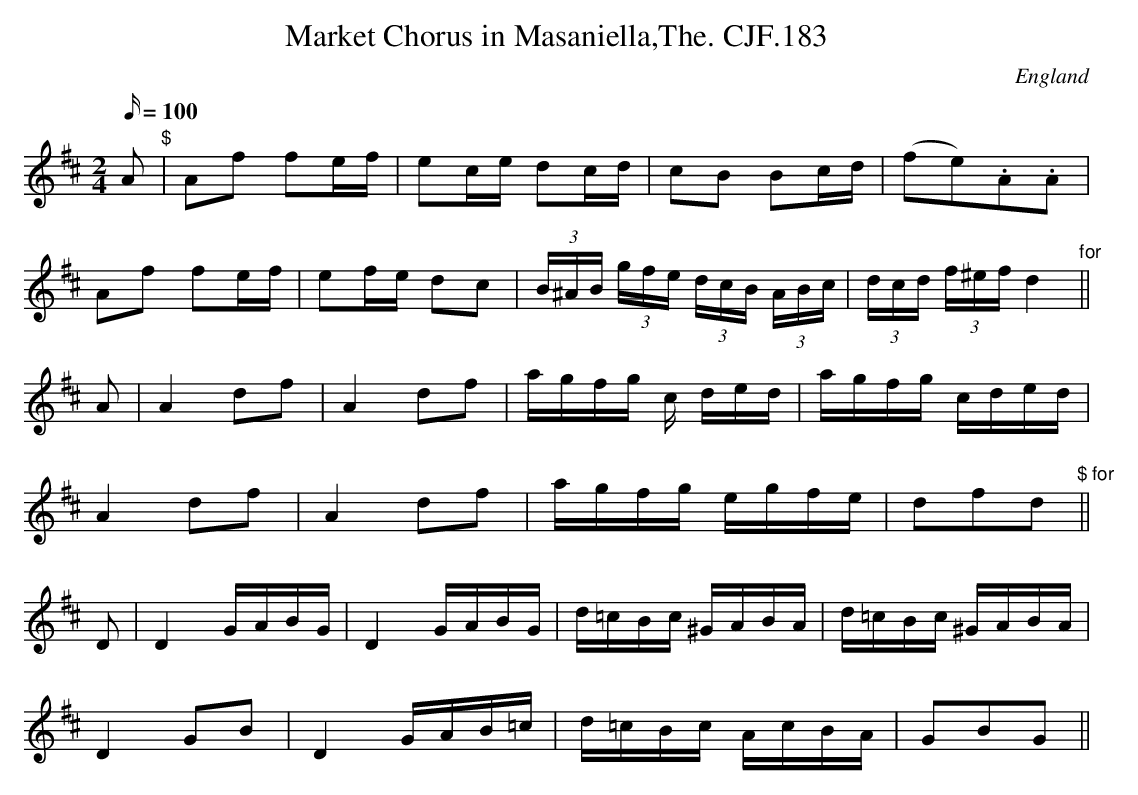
X:1
T:Market Chorus in Masaniella,The. CJF.183
M:2/4
L:1/16
Q:100
O:England
K:D
A2"$"|A2f2 f2ef|e2ce d2cd|c2B2 B2cd|(f2e2).A2.A2|!
A2f2 f2ef|e2fe d2c2|
(3B^AB (3gfe (3dcB (3ABc| (3dcd (3f^ef d4"for"||!A2|A4d2f2|A4d2f2|agfg c
ded|agfg cded|!
A4d2f2|A4d2f2|agfg egfe|d2f2d2"$ for"||!
D2|D4GABG|D4GABG|d=cBc ^GABA|
d=cBc ^GABA|!D4G2B2|D4GAB=c|d=cBc AcBA|G2B2G2||
